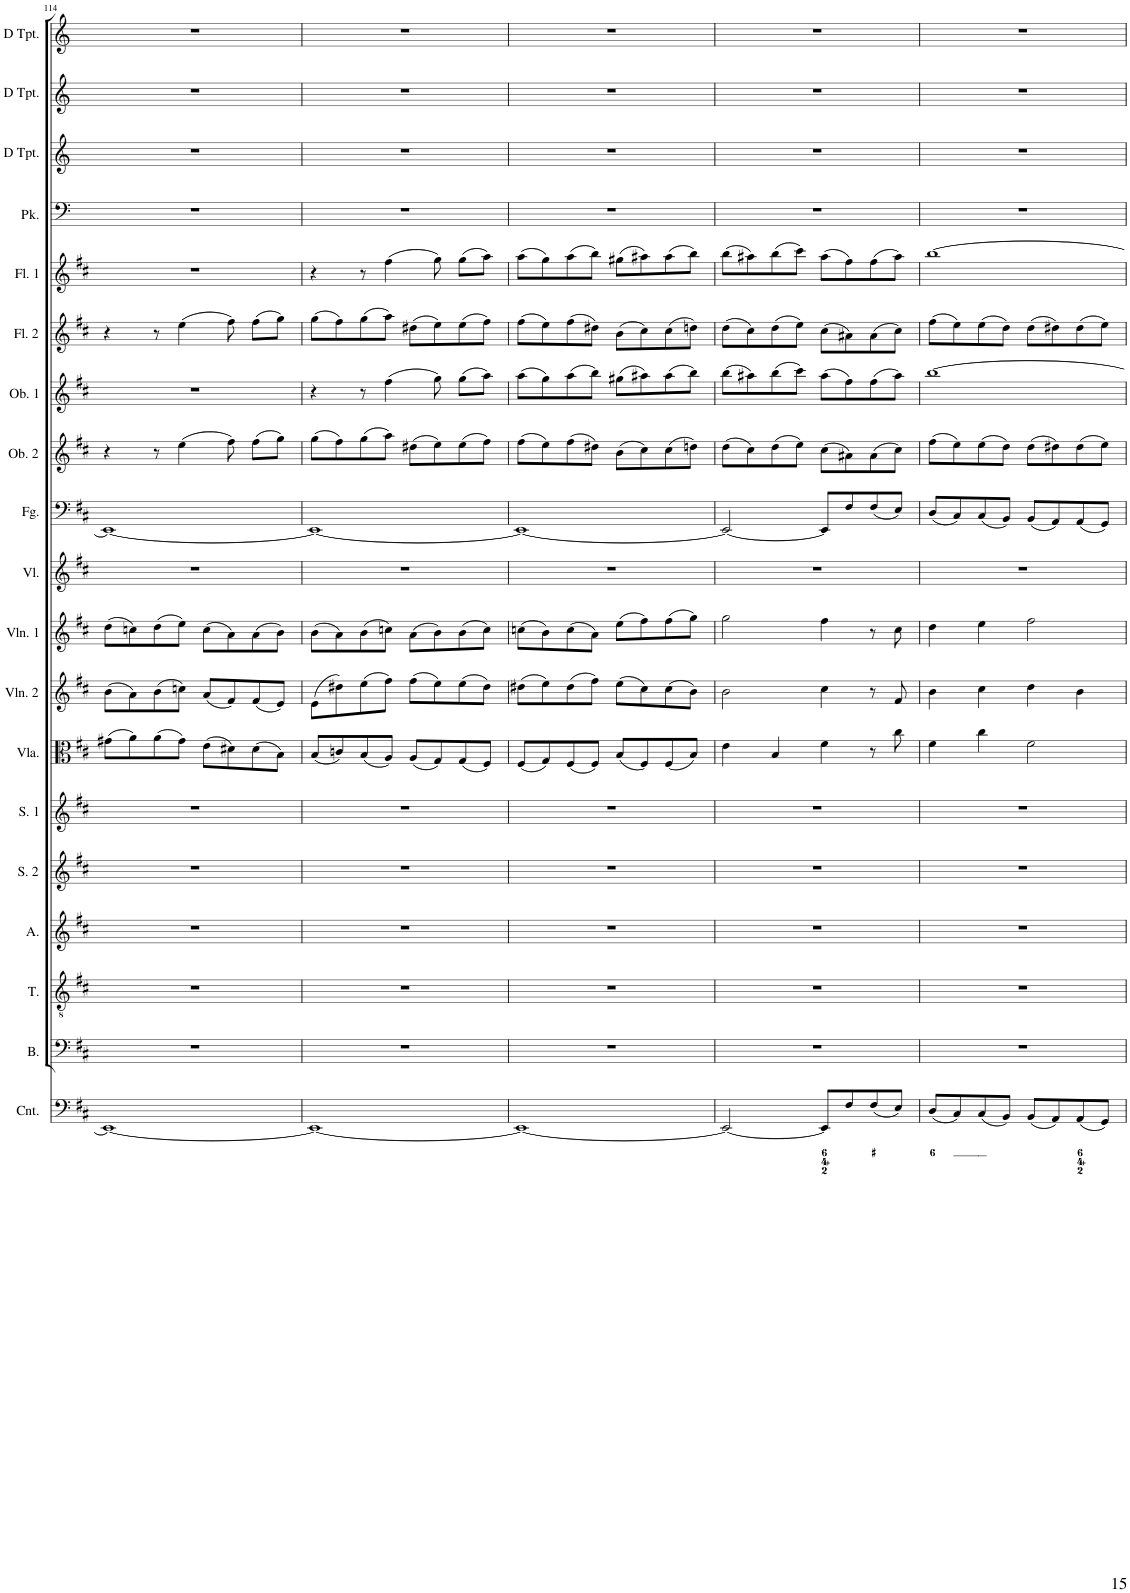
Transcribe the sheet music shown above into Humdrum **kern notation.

**kern	**kern	**kern	**kern	**kern	**kern	**kern	**kern	**kern	**kern	**kern	**kern	**kern	**kern	**kern	**kern	**kern	**kern	**kern
*part19	*part18	*part17	*part16	*part15	*part14	*part13	*part12	*part11	*part10	*part9	*part8	*part7	*part6	*part5	*part4	*part3	*part2	*part1
*staff19	*staff18	*staff17	*staff16	*staff15	*staff14	*staff13	*staff12	*staff11	*staff10	*staff9	*staff8	*staff7	*staff6	*staff5	*staff4	*staff3	*staff2	*staff1
*I"Continuo	*I"Basso	*I"Tenore	*I"Alto	*I"Soprano 2	*I"Soprano 1	*I"Viola	*I"Violino 2	*I"Violino 1	*I"Violino solo	*I"Fagotti	*I"Oboe d'amore 2	*I"Oboe d'amore 1	*I"Flauto traverso 2	*I"Flauto traverso 1	*I"Pauke	*I"D Trompete	*I"D Trompete	*I"D Trompete
*I'Cnt.	*I'B.	*I'T.	*I'A.	*I'S. 2	*I'S. 1	*I'Vla.	*I'Vln. 2	*I'Vln. 1	*I'Vl.	*I'Fg.	*I'Ob. 2	*I'Ob. 1	*I'Fl. 2	*I'Fl. 1	*I'Pk.	*I'D Tpt.	*I'D Tpt.	*I'D Tpt.
!!LO:PB:g=z
*clefF4	*clefF4	*clefGv2	*clefG2	*clefG2	*clefG2	*clefC3	*clefG2	*clefG2	*clefG2	*clefF4	*clefG2	*clefG2	*clefG2	*clefG2	*clefF4	*clefG2	*clefG2	*clefG2
*	*	*	*	*	*	*	*	*	*	*	*	*	*	*	*Trd-1c-2	*Trd-1c-2	*Trd-1c-2	*Trd-1c-2
*k[f#c#]	*k[f#c#]	*k[f#c#]	*k[f#c#]	*k[f#c#]	*k[f#c#]	*k[f#c#]	*k[f#c#]	*k[f#c#]	*k[f#c#]	*k[f#c#]	*k[f#c#]	*k[f#c#]	*k[f#c#]	*k[f#c#]	*k[]	*k[]	*k[]	*k[]
*M4/4	*M4/4	*M4/4	*M4/4	*M4/4	*M4/4	*M4/4	*M4/4	*M4/4	*M4/4	*M4/4	*M4/4	*M4/4	*M4/4	*M4/4	*M4/4	*M4/4	*M4/4	*M4/4
*met(c)	*met(c)	*met(c)	*met(c)	*met(c)	*met(c)	*met(c)	*met(c)	*met(c)	*met(c)	*met(c)	*met(c)	*met(c)	*met(c)	*met(c)	*met(c)	*met(c)	*met(c)	*met(c)
=114	=114	=114	=114	=114	=114	=114	=114	=114	=114	=114	=114	=114	=114	=114	=114	=114	=114	=114
1EE_	1r	1r	1r	1r	1r	(8g#X\L	(8b\L	(8dd\L	1r	1EE_	4r	1r	4r	1r	1r	1r	1r	1r
.	.	.	.	.	.	8a\)	8a\)	8ccn\)	.	.	.	.	.	.	.	.	.	.
.	.	.	.	.	.	(8a\	(8b\	(8dd\	.	.	8r	.	8r	.	.	.	.	.
.	.	.	.	.	.	8g#\J)	8ccn\J)	8ee\J)	.	.	(4ee\	.	(4ee\	.	.	.	.	.
.	.	.	.	.	.	(8e\L	(8a/L	(8cc\L	.	.	.	.	.	.	.	.	.	.
.	.	.	.	.	.	8d#X\)	8f#/)	8a\)	.	.	8ff#\)	.	8ff#\)	.	.	.	.	.
.	.	.	.	.	.	(8d#\	(8f#/	(8a\	.	.	(8ff#\L	.	(8ff#\L	.	.	.	.	.
.	.	.	.	.	.	8B\J)	8e/J)	8b\J)	.	.	8gg\J)	.	8gg\J)	.	.	.	.	.
=115	=115	=115	=115	=115	=115	=115	=115	=115	=115	=115	=115	=115	=115	=115	=115	=115	=115	=115
1EE_	1r	1r	1r	1r	1r	(8B/L	(8e\L	(8b\L	1r	1EE_	(8gg\L	4r	(8gg\L	4r	1r	1r	1r	1r
.	.	.	.	.	.	8cn/)	8dd#X\)	8a\)	.	.	8ff#\)	.	8ff#\)	.	.	.	.	.
.	.	.	.	.	.	(8B/	(8ee\	(8b\	.	.	(8gg\	8r	(8gg\	8r	.	.	.	.
.	.	.	.	.	.	8A/J)	8ff#\J)	8ccn\J)	.	.	8aa\J)	(4ff#\	8aa\J)	(4ff#\	.	.	.	.
.	.	.	.	.	.	(8A/L	(8ff#\L	(8a\L	.	.	(8dd#X\L	.	(8dd#X\L	.	.	.	.	.
.	.	.	.	.	.	8G/)	8ee\)	8b\)	.	.	8ee\)	8gg\)	8ee\)	8gg\)	.	.	.	.
.	.	.	.	.	.	(8G/	(8ee\	(8b\	.	.	(8ee\	(8gg\L	(8ee\	(8gg\L	.	.	.	.
.	.	.	.	.	.	8F#/J)	8dd#\J)	8cc\J)	.	.	8ff#\J)	8aa\J)	8ff#\J)	8aa\J)	.	.	.	.
=116	=116	=116	=116	=116	=116	=116	=116	=116	=116	=116	=116	=116	=116	=116	=116	=116	=116	=116
1EE_	1r	1r	1r	1r	1r	(8F#/L	(8dd#X\L	(8ccn\L	1r	1EE_	(8ff#\L	(8aa\L	(8ff#\L	(8aa\L	1r	1r	1r	1r
.	.	.	.	.	.	8G/)	8ee\)	8b\)	.	.	8ee\)	8gg\)	8ee\)	8gg\)	.	.	.	.
.	.	.	.	.	.	(8F#/	(8dd#\	(8cc\	.	.	(8ff#\	(8aa\	(8ff#\	(8aa\	.	.	.	.
.	.	.	.	.	.	8F#/J)	8ff#\J)	8a\J)	.	.	8dd#X\J)	8bb\J)	8dd#X\J)	8bb\J)	.	.	.	.
.	.	.	.	.	.	(8B/L	(8ee\L	(8ee\L	.	.	(8b\L	(8gg#X\L	(8b\L	(8gg#X\L	.	.	.	.
.	.	.	.	.	.	8F#/)	8cc#\)	8ff#\)	.	.	8cc#\)	8aa#X\)	8cc#\)	8aa#X\)	.	.	.	.
.	.	.	.	.	.	(8F#/	(8cc#\	(8ff#\	.	.	(8cc#\	(8aa#\	(8cc#\	(8aa#\	.	.	.	.
.	.	.	.	.	.	8B/J)	8b\J)	8gg\J)	.	.	8ddn\J)	8bb\J)	8ddn\J)	8bb\J)	.	.	.	.
=117	=117	=117	=117	=117	=117	=117	=117	=117	=117	=117	=117	=117	=117	=117	=117	=117	=117	=117
2EE/_	1r	1r	1r	1r	1r	4e\	2b\	2gg\	1r	2EE/_	(8dd\L	(8bb\L	(8dd\L	(8bb\L	1r	1r	1r	1r
.	.	.	.	.	.	.	.	.	.	.	8cc#\)	8aa#X\)	8cc#\)	8aa#X\)	.	.	.	.
.	.	.	.	.	.	4B/	.	.	.	.	(8dd\	(8bb\	(8dd\	(8bb\	.	.	.	.
.	.	.	.	.	.	.	.	.	.	.	8ee\J)	8ccc#\J)	8ee\J)	8ccc#\J)	.	.	.	.
8EE/L]	.	.	.	.	.	4f#\	4cc#\	4ff#\	.	8EE/L]	(8cc#\L	(8aa#\L	(8cc#\L	(8aa#\L	.	.	.	.
8F#/	.	.	.	.	.	.	.	.	.	8F#/	8a#X\)	8ff#\)	8a#X\)	8ff#\)	.	.	.	.
(8F#/	.	.	.	.	.	8r	8r	8r	.	(8F#/	(8a#\	(8ff#\	(8a#\	(8ff#\	.	.	.	.
8E/J)	.	.	.	.	.	8cc#\	8f#/	8cc#\	.	8E/J)	8cc#\J)	8aa#\J)	8cc#\J)	8aa#\J)	.	.	.	.
=118	=118	=118	=118	=118	=118	=118	=118	=118	=118	=118	=118	=118	=118	=118	=118	=118	=118	=118
(8D/L	1r	1r	1r	1r	1r	4f#\	4b\	4dd\	1r	(8D/L	(8ff#\L	[1bb	(8ff#\L	[1bb	1r	1r	1r	1r
8C#/)	.	.	.	.	.	.	.	.	.	8C#/)	8ee\)	.	8ee\)	.	.	.	.	.
(8C#/	.	.	.	.	.	4cc#\	4cc#\	4ee\	.	(8C#/	(8ee\	.	(8ee\	.	.	.	.	.
8BB/J)	.	.	.	.	.	.	.	.	.	8BB/J)	8dd\J)	.	8dd\J)	.	.	.	.	.
(8BB/L	.	.	.	.	.	2f#\	4dd\	2ff#\	.	(8BB/L	(8dd\L	.	(8dd\L	.	.	.	.	.
8AA/)	.	.	.	.	.	.	.	.	.	8AA/)	8dd#X\)	.	8dd#X\)	.	.	.	.	.
(8AA/	.	.	.	.	.	.	4b\	.	.	(8AA/	(8dd#\	.	(8dd#\	.	.	.	.	.
8GG/J)	.	.	.	.	.	.	.	.	.	8GG/J)	8ee\J)	.	8ee\J)	.	.	.	.	.
=	=	=	=	=	=	=	=	=	=	=	=	=	=	=	=	=	=	=
*-	*-	*-	*-	*-	*-	*-	*-	*-	*-	*-	*-	*-	*-	*-	*-	*-	*-	*-
